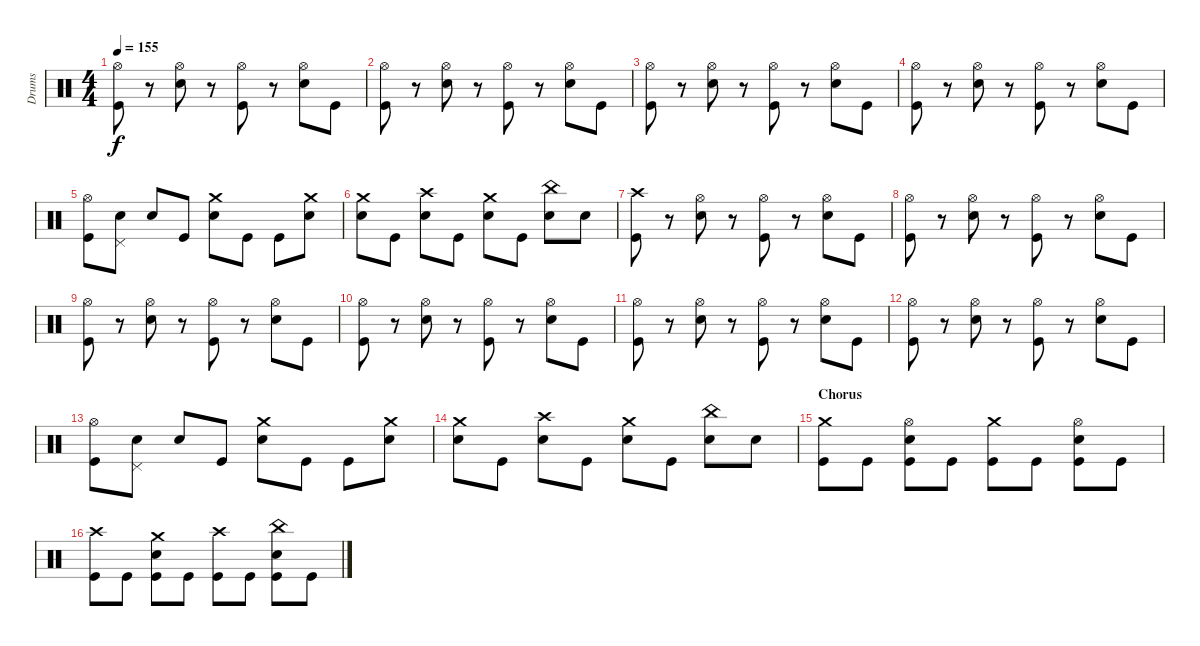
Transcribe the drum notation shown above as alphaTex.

\track ("Drums" "Drums") {instrument percussion}
\staff {score}
\articulation defaults
\ts (4 4)
\tempo 155
\clef neutral
\ks c
("Hi-Hat (open)" "Kick (hit)").8{dy f} r.8 ("Hi-Hat (open)" "Electric Snare (hit)").8 r.8 ("Hi-Hat (open)" "Kick (hit)").8 r.8 ("Hi-Hat (open)" "Electric Snare (hit)").8 "Kick (hit)".8 |
("Hi-Hat (open)" "Kick (hit)").8 r.8 ("Hi-Hat (open)" "Electric Snare (hit)").8 r.8 ("Hi-Hat (open)" "Kick (hit)").8 r.8 ("Hi-Hat (open)" "Electric Snare (hit)").8 "Kick (hit)".8 |
("Hi-Hat (open)" "Kick (hit)").8 r.8 ("Hi-Hat (open)" "Electric Snare (hit)").8 r.8 ("Hi-Hat (open)" "Kick (hit)").8 r.8 ("Hi-Hat (open)" "Electric Snare (hit)").8 "Kick (hit)".8 |
("Hi-Hat (open)" "Kick (hit)").8 r.8 ("Hi-Hat (open)" "Electric Snare (hit)").8 r.8 ("Hi-Hat (open)" "Kick (hit)").8 r.8 ("Hi-Hat (open)" "Electric Snare (hit)").8 "Kick (hit)".8 |
("Hi-Hat (open)" "Kick (hit)").8 ("Pedal Hi-Hat (hit)" "Electric Snare (hit)").8 "Electric Snare (hit)".8 "Kick (hit)".8 ("Crash medium (hit)" "Electric Snare (hit)").8 "Kick (hit)".8 "Kick (hit)".8 ("Crash medium (hit)" "Electric Snare (hit)").8 |
("Crash medium (hit)" "Electric Snare (hit)").8 "Kick (hit)".8 ("Crash high (hit)" "Electric Snare (hit)").8 "Kick (hit)".8 ("Crash medium (hit)" "Electric Snare (hit)").8 "Kick (hit)".8 ("China (hit)" "Electric Snare (hit)").8 "Electric Snare (hit)".8 |
("Crash high (hit)" "Kick (hit)").8 r.8 ("Hi-Hat (open)" "Electric Snare (hit)").8 r.8 ("Hi-Hat (open)" "Kick (hit)").8 r.8 ("Hi-Hat (open)" "Electric Snare (hit)").8 "Kick (hit)".8 |
("Hi-Hat (open)" "Kick (hit)").8 r.8 ("Hi-Hat (open)" "Electric Snare (hit)").8 r.8 ("Hi-Hat (open)" "Kick (hit)").8 r.8 ("Hi-Hat (open)" "Electric Snare (hit)").8 "Kick (hit)".8 |
("Hi-Hat (open)" "Kick (hit)").8 r.8 ("Hi-Hat (open)" "Electric Snare (hit)").8 r.8 ("Hi-Hat (open)" "Kick (hit)").8 r.8 ("Hi-Hat (open)" "Electric Snare (hit)").8 "Kick (hit)".8 |
("Hi-Hat (open)" "Kick (hit)").8 r.8 ("Hi-Hat (open)" "Electric Snare (hit)").8 r.8 ("Hi-Hat (open)" "Kick (hit)").8 r.8 ("Hi-Hat (open)" "Electric Snare (hit)").8 "Kick (hit)".8 |
("Hi-Hat (open)" "Kick (hit)").8 r.8 ("Hi-Hat (open)" "Electric Snare (hit)").8 r.8 ("Hi-Hat (open)" "Kick (hit)").8 r.8 ("Hi-Hat (open)" "Electric Snare (hit)").8 "Kick (hit)".8 |
("Hi-Hat (open)" "Kick (hit)").8 r.8 ("Hi-Hat (open)" "Electric Snare (hit)").8 r.8 ("Hi-Hat (open)" "Kick (hit)").8 r.8 ("Hi-Hat (open)" "Electric Snare (hit)").8 "Kick (hit)".8 |
("Hi-Hat (open)" "Kick (hit)").8 ("Pedal Hi-Hat (hit)" "Electric Snare (hit)").8 "Electric Snare (hit)".8 "Kick (hit)".8 ("Crash medium (hit)" "Electric Snare (hit)").8 "Kick (hit)".8 "Kick (hit)".8 ("Crash medium (hit)" "Electric Snare (hit)").8 |
("Crash medium (hit)" "Electric Snare (hit)").8 "Kick (hit)".8 ("Crash high (hit)" "Electric Snare (hit)").8 "Kick (hit)".8 ("Crash medium (hit)" "Electric Snare (hit)").8 "Kick (hit)".8 ("China (hit)" "Electric Snare (hit)").8 "Electric Snare (hit)".8 |
\section ("" "Chorus")
("Crash medium (hit)" "Kick (hit)").8 "Kick (hit)".8 ("Hi-Hat (open)" "Electric Snare (hit)" "Kick (hit)").8 "Kick (hit)".8 ("Crash medium (hit)" "Kick (hit)").8 "Kick (hit)".8 ("Hi-Hat (open)" "Electric Snare (hit)" "Kick (hit)").8 "Kick (hit)".8 |
("Crash high (hit)" "Kick (hit)").8 "Kick (hit)".8 ("Crash medium (hit)" "Electric Snare (hit)" "Kick (hit)").8 "Kick (hit)".8 ("Crash high (hit)" "Kick (hit)").8 "Kick (hit)".8 ("China (hit)" "Electric Snare (hit)" "Kick (hit)").8 "Kick (hit)".8
